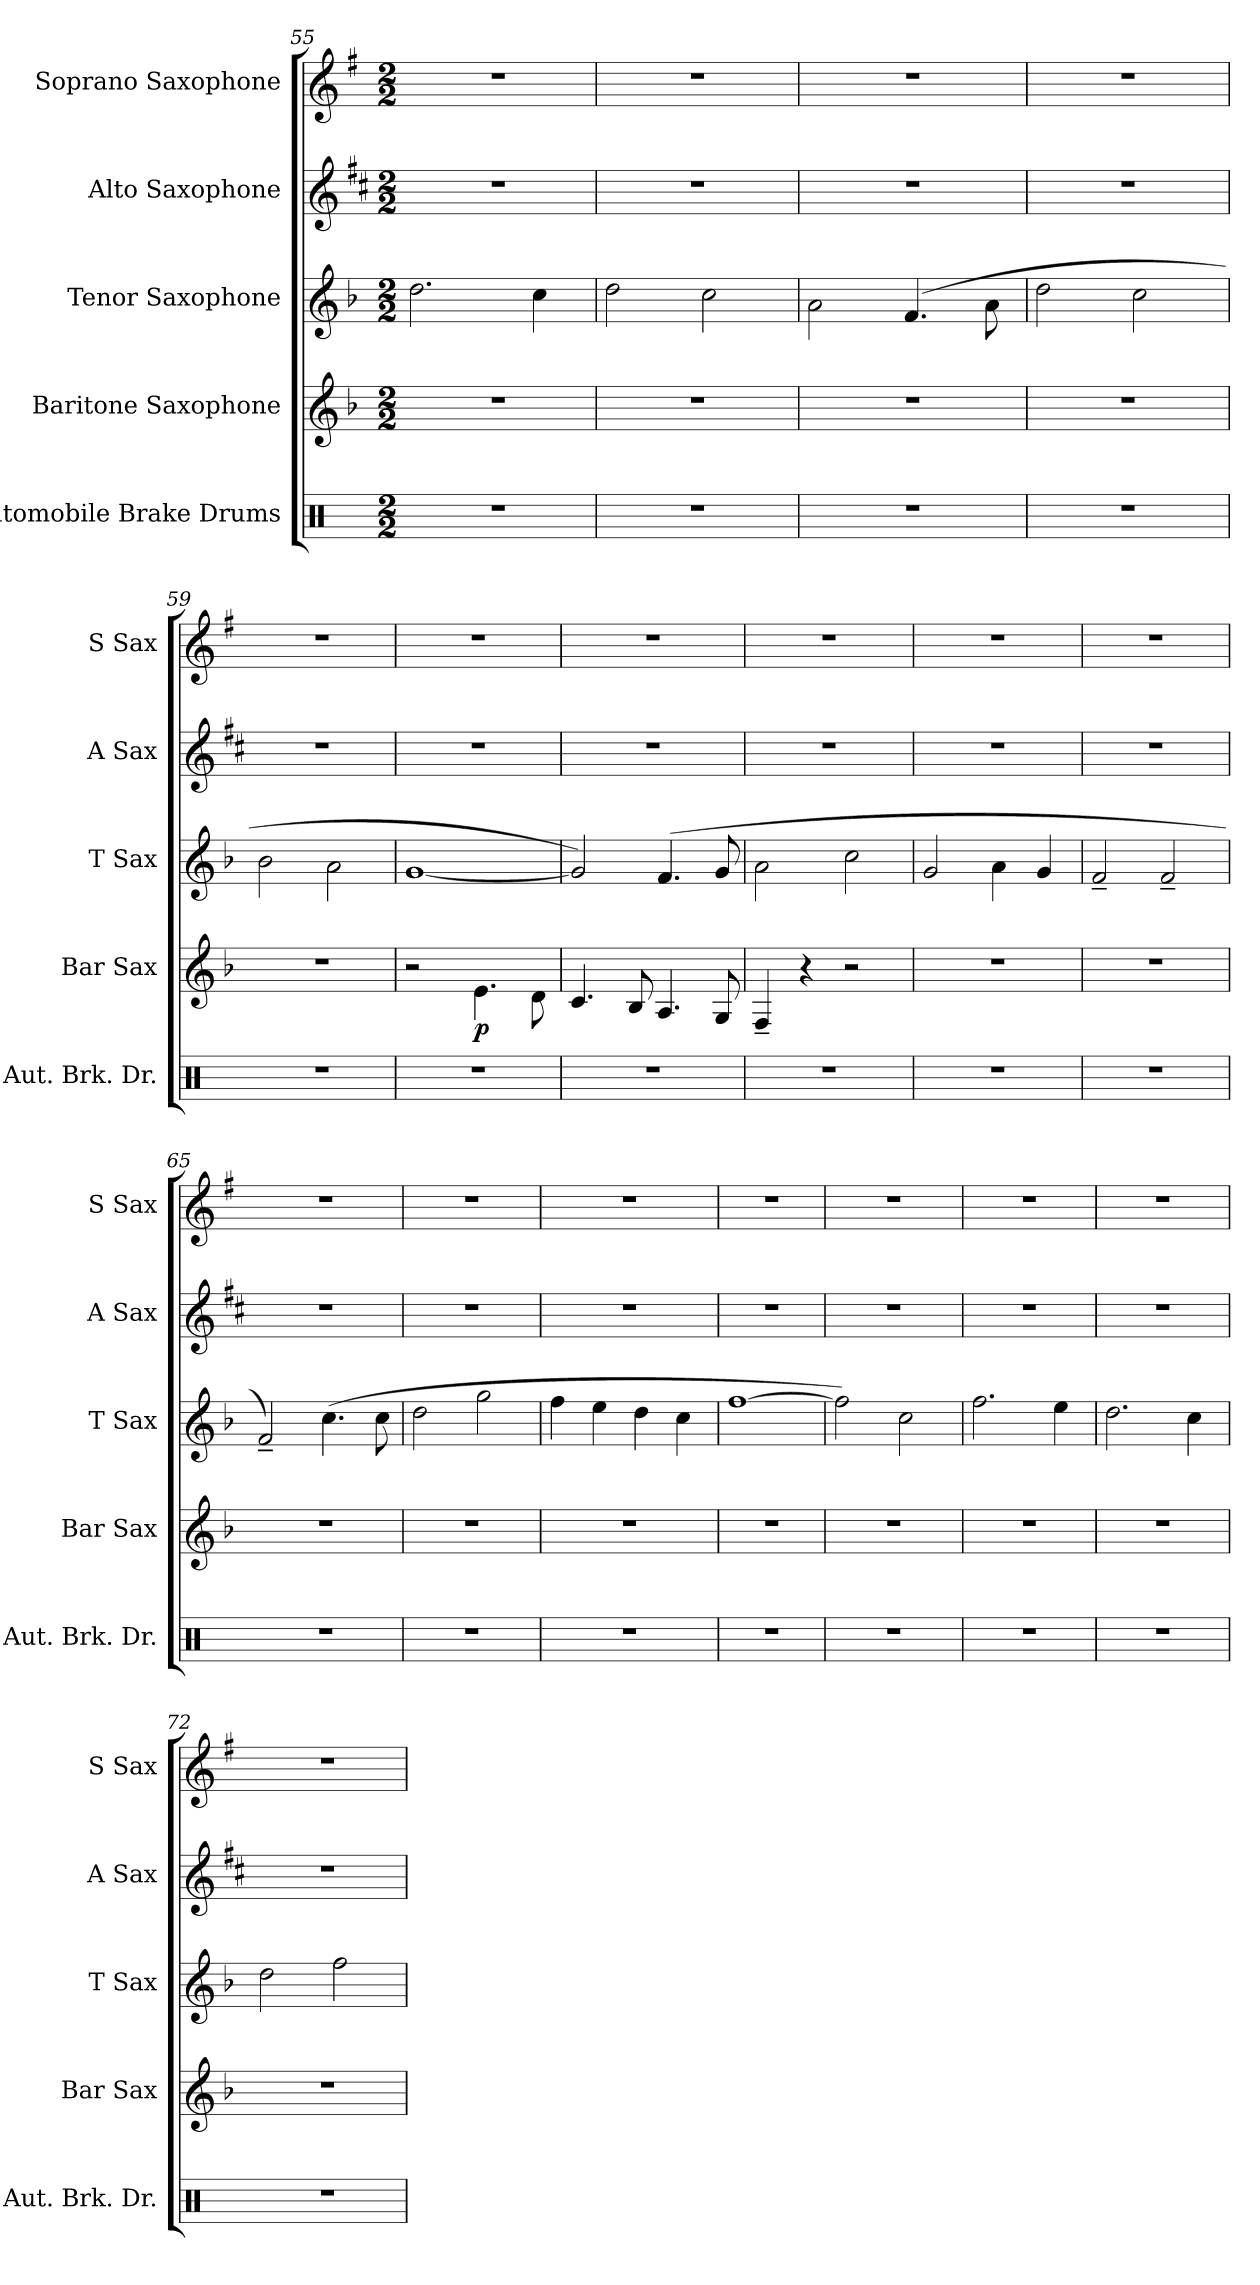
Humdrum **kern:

**kern	**kern	**dynam	**kern	**kern	**kern
*part5	*part4	*part4	*part3	*part2	*part1
*staff5	*staff4	*staff4	*staff3	*staff2	*staff1
*I"Automobile Brake Drums	*I"Baritone Saxophone	*	*I"Tenor Saxophone	*I"Alto Saxophone	*I"Soprano Saxophone
*I'Aut. Brk. Dr.	*I'Bar Sax	*	*I'T Sax	*I'A Sax	*I'S Sax
*clefX	*clefG2	*	*clefG2	*clefG2	*clefG2
*	*ITrd12c21	*	*ITrd8c14	*ITrd5c9	*ITrd1c2
*k[]	*k[b-]	*	*k[b-]	*k[b-]	*k[b-]
*M2/2	*M2/2	*	*M2/2	*M2/2	*M2/2
=55	=55	=55	=55	=55	=55
1r	1r	.	2.d\	1r	1r
.	.	.	4c\	.	.
=56	=56	=56	=56	=56	=56
1r	1r	.	2d\	1r	1r
.	.	.	2c\	.	.
=57	=57	=57	=57	=57	=57
1r	1r	.	2A\	1r	1r
.	.	.	(4.F/	.	.
.	.	.	8A\	.	.
=58	=58	=58	=58	=58	=58
1r	1r	.	2d\	1r	1r
.	.	.	2c\	.	.
=59	=59	=59	=59	=59	=59
1r	1r	.	2B-\	1r	1r
.	.	.	2A\	.	.
=60	=60	=60	=60	=60	=60
1r	2r	.	[1G	1r	1r
!	!	!LO:DY:b	!	!	!
.	4.E\	p	.	.	.
.	8D\	.	.	.	.
=61	=61	=61	=61	=61	=61
1r	4.C/	.	2G/])	1r	1r
.	8BB-/	.	.	.	.
.	4.AA/	.	(4.F/	.	.
.	8GG/	.	8G/	.	.
!!LO:LB:g=z
=62	=62	=62	=62	=62	=62
1r	4FF~/	.	2A\	1r	1r
.	4r	.	.	.	.
.	2r	.	2c\	.	.
=63	=63	=63	=63	=63	=63
1r	1r	.	2G/	1r	1r
.	.	.	4A\	.	.
.	.	.	4G/	.	.
=64	=64	=64	=64	=64	=64
1r	1r	.	2F~/	1r	1r
.	.	.	2F~/	.	.
=65	=65	=65	=65	=65	=65
1r	1r	.	2F~/)	1r	1r
.	.	.	(4.c\	.	.
.	.	.	8c\	.	.
=66	=66	=66	=66	=66	=66
1r	1r	.	2d\	1r	1r
.	.	.	2g\	.	.
=67	=67	=67	=67	=67	=67
1r	1r	.	4f\	1r	1r
.	.	.	4e\	.	.
.	.	.	4d\	.	.
.	.	.	4c\	.	.
=68	=68	=68	=68	=68	=68
1r	1r	.	[1f	1r	1r
=69	=69	=69	=69	=69	=69
1r	1r	.	2f\])	1r	1r
.	.	.	2c\	.	.
=70	=70	=70	=70	=70	=70
1r	1r	.	2.f\	1r	1r
.	.	.	4e\	.	.
=71	=71	=71	=71	=71	=71
1r	1r	.	2.d\	1r	1r
.	.	.	4c\	.	.
!!LO:PB:g=z
=72	=72	=72	=72	=72	=72
1r	1r	.	2d\	1r	1r
.	.	.	2f\	.	.
=	=	=	=	=	=
*-	*-	*-	*-	*-	*-
